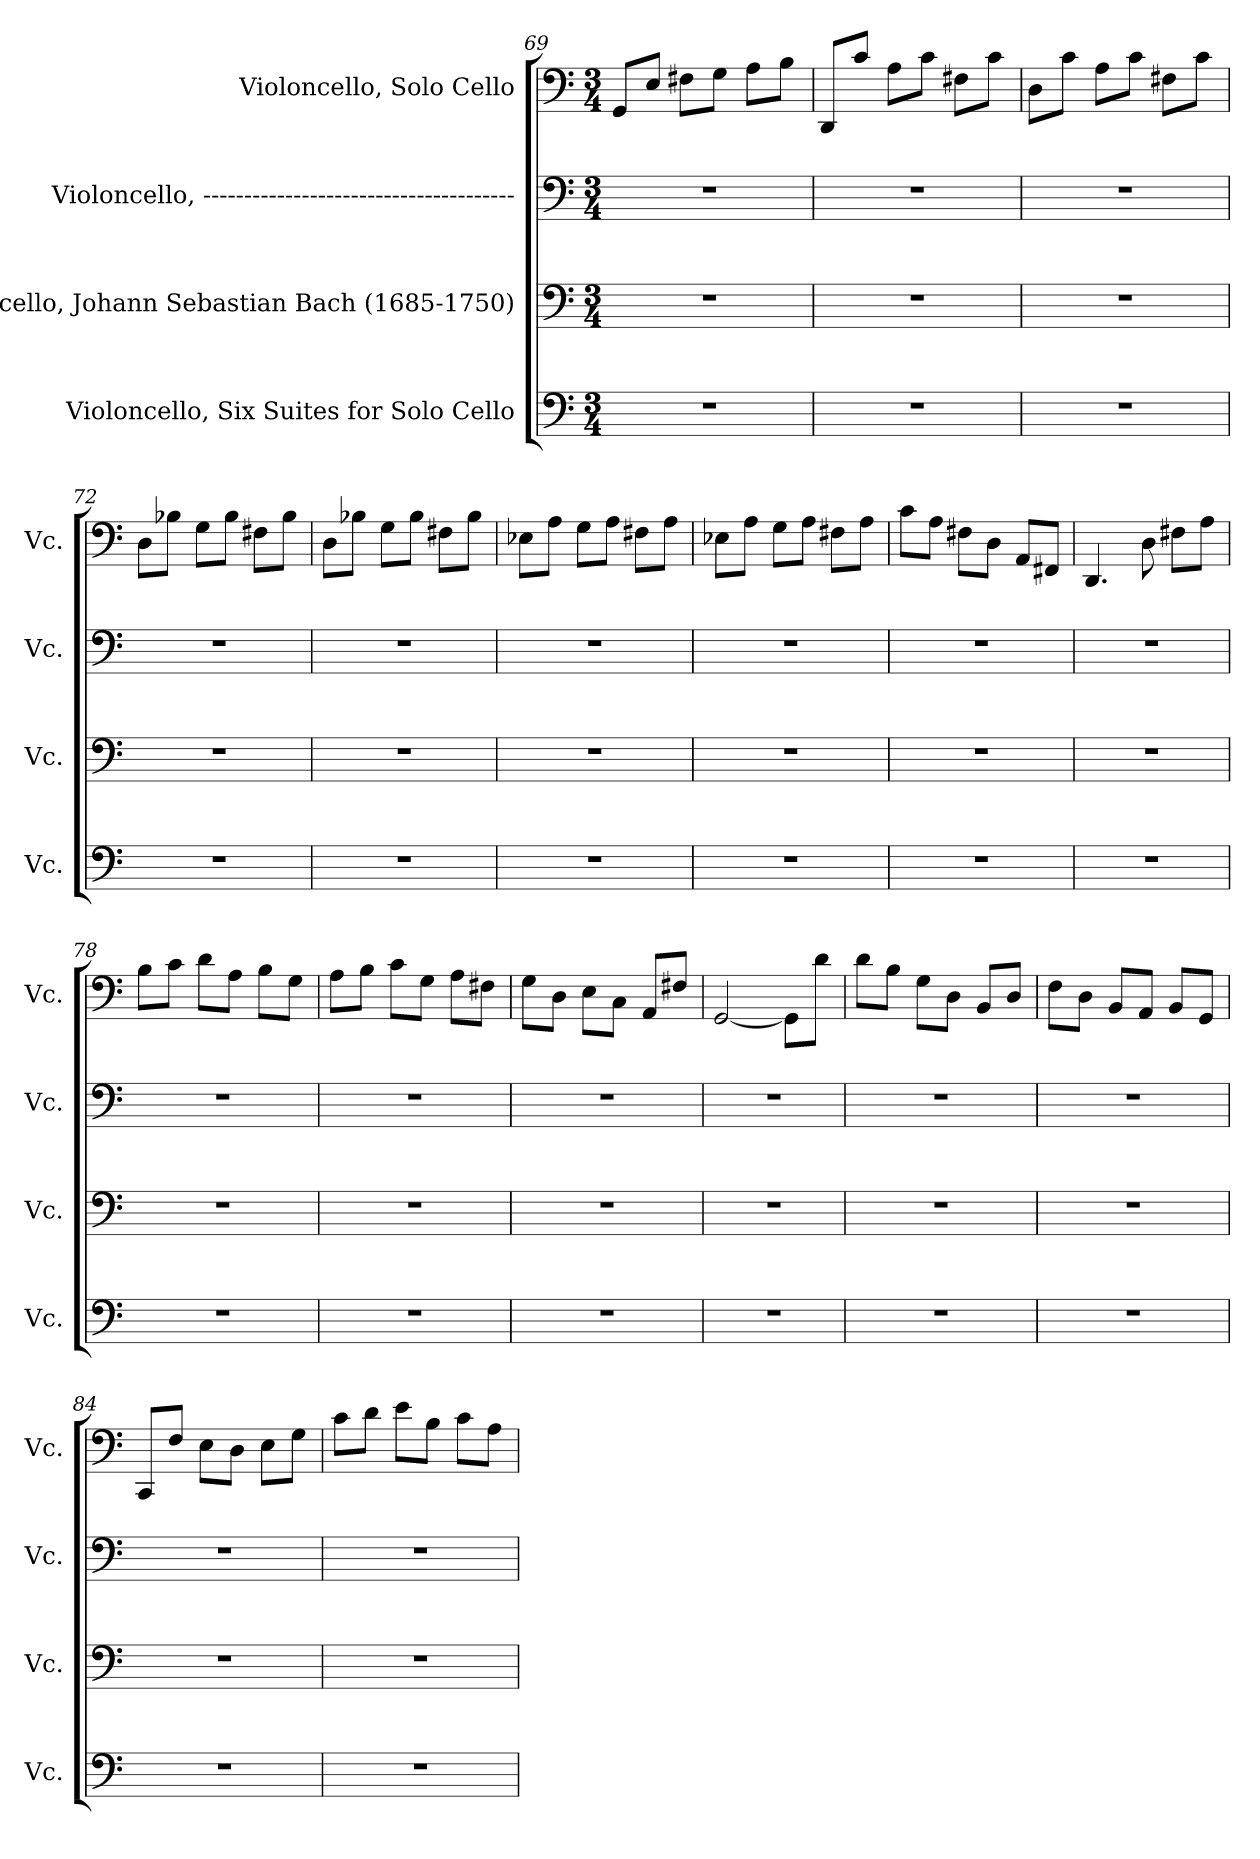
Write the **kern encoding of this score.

**kern	**kern	**kern	**kern
*part4	*part3	*part2	*part1
*staff4	*staff3	*staff2	*staff1
*I"Violoncello, Six Suites for Solo Cello	*I"Violoncello, Johann Sebastian Bach  (1685-1750)	*I"Violoncello, --------------------------------------	*I"Violoncello, Solo Cello
*I'Vc.	*I'Vc.	*I'Vc.	*I'Vc.
*clefF4	*clefF4	*clefF4	*clefF4
*k[]	*k[]	*k[]	*k[]
*M3/4	*M3/4	*M3/4	*M3/4
=69	=69	=69	=69
2.r	2.r	2.r	8GG/L
.	.	.	8E/J
.	.	.	8F#X\L
.	.	.	8G\J
.	.	.	8A\L
.	.	.	8B\J
!!LO:PB:g=z
=70	=70	=70	=70
2.r	2.r	2.r	8DD/L
.	.	.	8c/J
.	.	.	8A\L
.	.	.	8c\J
.	.	.	8F#X\L
.	.	.	8c\J
=71	=71	=71	=71
2.r	2.r	2.r	8D\L
.	.	.	8c\J
.	.	.	8A\L
.	.	.	8c\J
.	.	.	8F#X\L
.	.	.	8c\J
=72	=72	=72	=72
2.r	2.r	2.r	8D\L
.	.	.	8B-X\J
.	.	.	8G\L
.	.	.	8B-\J
.	.	.	8F#X\L
.	.	.	8B-\J
=73	=73	=73	=73
2.r	2.r	2.r	8D\L
.	.	.	8B-X\J
.	.	.	8G\L
.	.	.	8B-\J
.	.	.	8F#X\L
.	.	.	8B-\J
=74	=74	=74	=74
2.r	2.r	2.r	8E-X\L
.	.	.	8A\J
.	.	.	8G\L
.	.	.	8A\J
.	.	.	8F#X\L
.	.	.	8A\J
=75	=75	=75	=75
2.r	2.r	2.r	8E-X\L
.	.	.	8A\J
.	.	.	8G\L
.	.	.	8A\J
.	.	.	8F#X\L
.	.	.	8A\J
!!LO:LB:g=z
=76	=76	=76	=76
2.r	2.r	2.r	8c\L
.	.	.	8A\J
.	.	.	8F#X\L
.	.	.	8D\J
.	.	.	8AA/L
.	.	.	8FF#X/J
=77	=77	=77	=77
2.r	2.r	2.r	4.DD/
.	.	.	8D\
.	.	.	8F#X\L
.	.	.	8A\J
=78	=78	=78	=78
2.r	2.r	2.r	8B\L
.	.	.	8c\J
.	.	.	8d\L
.	.	.	8A\J
.	.	.	8B\L
.	.	.	8G\J
=79	=79	=79	=79
2.r	2.r	2.r	8A\L
.	.	.	8B\J
.	.	.	8c\L
.	.	.	8G\J
.	.	.	8A\L
.	.	.	8F#X\J
=80	=80	=80	=80
2.r	2.r	2.r	8G\L
.	.	.	8D\J
.	.	.	8E\L
.	.	.	8C\J
.	.	.	8AA/L
.	.	.	8F#X/J
=81	=81	=81	=81
2.r	2.r	2.r	[2GG/
.	.	.	8GG\L]
.	.	.	8d\J
!!LO:LB:g=z
=82	=82	=82	=82
2.r	2.r	2.r	8d\L
.	.	.	8B\J
.	.	.	8G\L
.	.	.	8D\J
.	.	.	8BB/L
.	.	.	8D/J
=83	=83	=83	=83
2.r	2.r	2.r	8F\L
.	.	.	8D\J
.	.	.	8BB/L
.	.	.	8AA/J
.	.	.	8BB/L
.	.	.	8GG/J
=84	=84	=84	=84
2.r	2.r	2.r	8CC/L
.	.	.	8F/J
.	.	.	8E\L
.	.	.	8D\J
.	.	.	8E\L
.	.	.	8G\J
=85	=85	=85	=85
2.r	2.r	2.r	8c\L
.	.	.	8d\J
.	.	.	8e\L
.	.	.	8B\J
.	.	.	8c\L
.	.	.	8A\J
=	=	=	=
*-	*-	*-	*-
